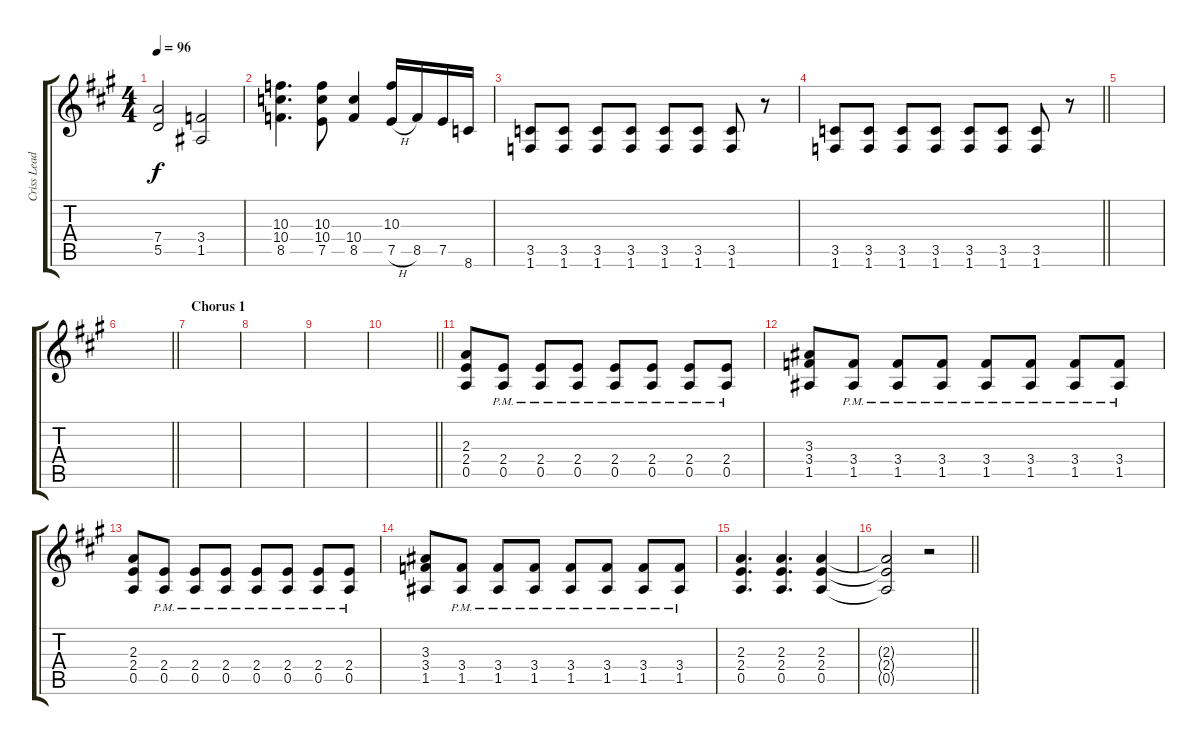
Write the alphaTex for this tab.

\track ("Criss Lead [Electric]" "Criss Lead") {instrument distortionguitar}
\staff {score tabs}
\tuning (E4 B3 G3 D3 A2 E2) {hide}
\ts (4 4)
\tempo 96
\clef g2
\ks a
(7.4 5.5).2{dy f} (3.4 1.5).2 |
(10.3 10.4 8.5).4{d} (10.3 10.4 7.5).8 (10.4 8.5).4 (10.3 7.5{h}).16 8.5.16 7.5.16 8.6.16 |
(3.5 1.6).8 (3.5 1.6).8 (3.5 1.6).8 (3.5 1.6).8 (3.5 1.6).8 (3.5 1.6).8 (3.5 1.6).8 r.8 |
\barLineRight lightlight
(3.5 1.6).8 (3.5 1.6).8 (3.5 1.6).8 (3.5 1.6).8 (3.5 1.6).8 (3.5 1.6).8 (3.5 1.6).8 r.8 |
|
\barLineRight lightlight
|
\section ("" "Chorus 1")
|
|
|
\barLineRight lightlight
|
(2.3 2.4 0.5).8 (2.4 0.5{pm}).8 (2.4 0.5{pm}).8 (2.4 0.5{pm}).8 (2.4 0.5{pm}).8 (2.4 0.5{pm}).8 (2.4 0.5{pm}).8 (2.4 0.5{pm}).8 |
(3.3 3.4 1.5).8 (3.4 1.5{pm}).8 (3.4 1.5{pm}).8 (3.4 1.5{pm}).8 (3.4 1.5{pm}).8 (3.4 1.5{pm}).8 (3.4 1.5{pm}).8 (3.4 1.5{pm}).8 |
(2.3 2.4 0.5).8 (2.4 0.5{pm}).8 (2.4 0.5{pm}).8 (2.4 0.5{pm}).8 (2.4 0.5{pm}).8 (2.4 0.5{pm}).8 (2.4 0.5{pm}).8 (2.4 0.5{pm}).8 |
(3.3 3.4 1.5).8 (3.4 1.5{pm}).8 (3.4 1.5{pm}).8 (3.4 1.5{pm}).8 (3.4 1.5{pm}).8 (3.4 1.5{pm}).8 (3.4 1.5{pm}).8 (3.4 1.5{pm}).8 |
(2.3 2.4 0.5).4{d} (2.3 2.4 0.5).4{d} (2.3 2.4 0.5).4 |
\barLineRight lightlight
(2.3{t} 2.4{t} 0.5{t}).2 r.2
